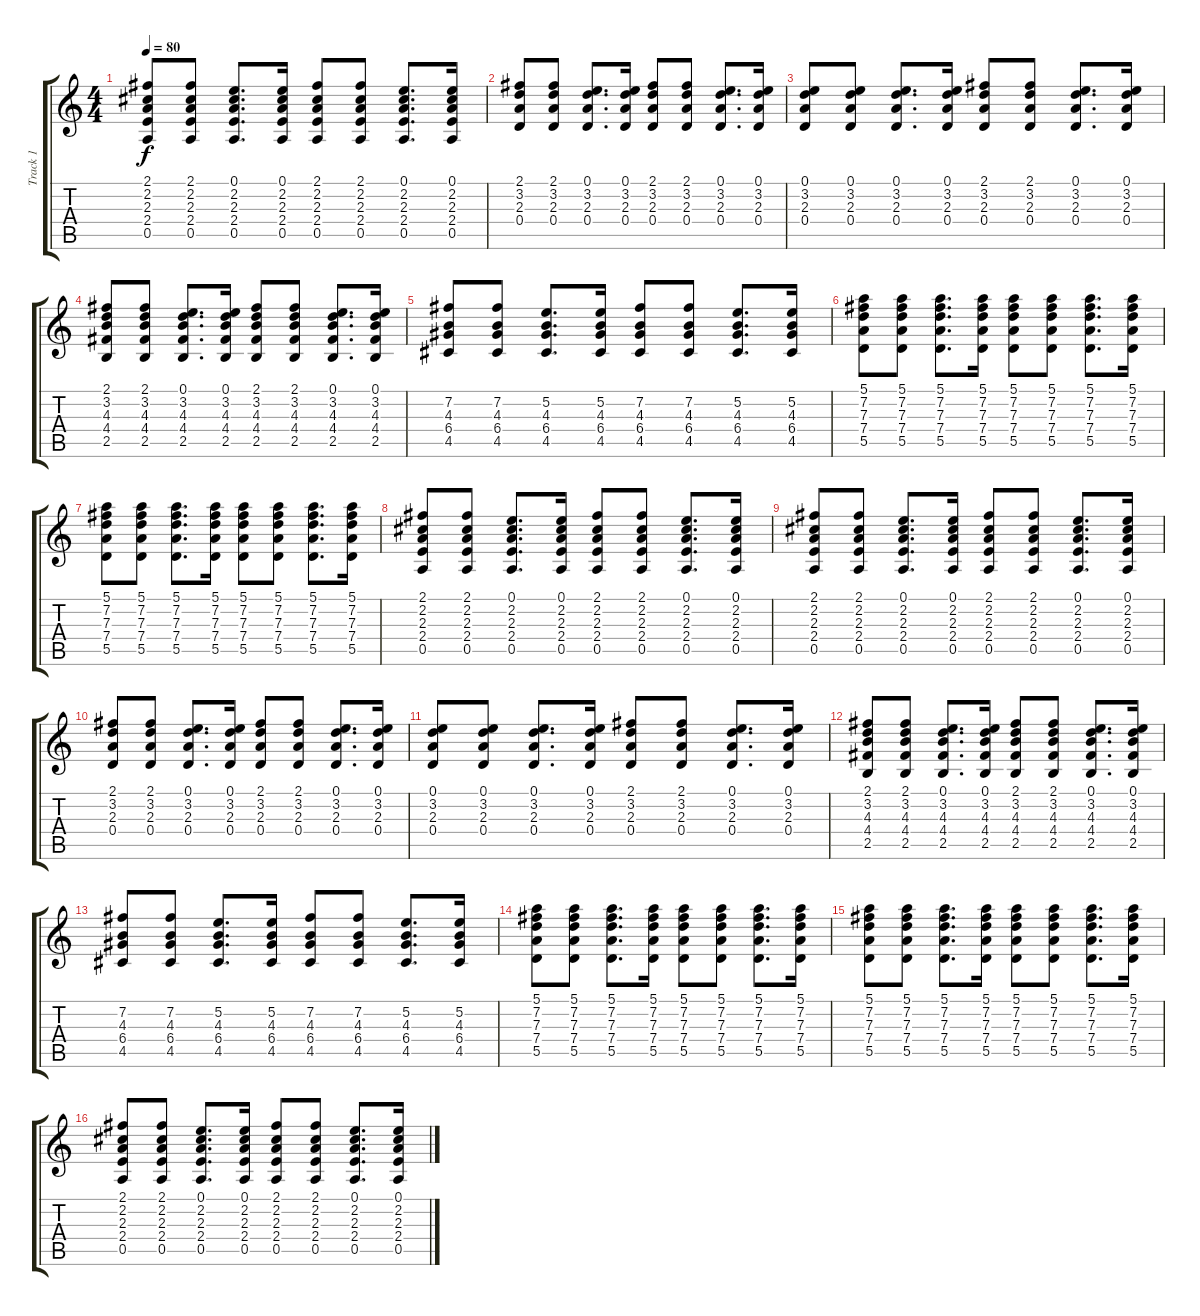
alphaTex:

\track ("Track 1" "Track 1") {instrument electricguitarclean}
\staff {score tabs}
\tuning (E4 B3 G3 D3 A2 E2) {hide}
\ts (4 4)
\tempo 80
\clef g2
\ks c
(2.1 2.2 2.3 2.4 0.5).8{dy f} (2.1 2.2 2.3 2.4 0.5).8 (0.1 2.2 2.3 2.4 0.5).8{d} (0.1 2.2 2.3 2.4 0.5).16 (2.1 2.2 2.3 2.4 0.5).8 (2.1 2.2 2.3 2.4 0.5).8 (0.1 2.2 2.3 2.4 0.5).8{d} (0.1 2.2 2.3 2.4 0.5).16 |
(2.1 3.2 2.3 0.4).8 (2.1 3.2 2.3 0.4).8 (0.1 3.2 2.3 0.4).8{d} (0.1 3.2 2.3 0.4).16 (2.1 3.2 2.3 0.4).8 (2.1 3.2 2.3 0.4).8 (0.1 3.2 2.3 0.4).8{d} (0.1 3.2 2.3 0.4).16 |
(0.1 3.2 2.3 0.4).8 (0.1 3.2 2.3 0.4).8 (0.1 3.2 2.3 0.4).8{d} (0.1 3.2 2.3 0.4).16 (2.1 3.2 2.3 0.4).8 (2.1 3.2 2.3 0.4).8 (0.1 3.2 2.3 0.4).8{d} (0.1 3.2 2.3 0.4).16 |
(2.1 3.2 4.3 4.4 2.5).8 (2.1 3.2 4.3 4.4 2.5).8 (0.1 3.2 4.3 4.4 2.5).8{d} (0.1 3.2 4.3 4.4 2.5).16 (2.1 3.2 4.3 4.4 2.5).8 (2.1 3.2 4.3 4.4 2.5).8 (0.1 3.2 4.3 4.4 2.5).8{d} (0.1 3.2 4.3 4.4 2.5).16 |
(7.2 4.3 6.4 4.5).8 (7.2 4.3 6.4 4.5).8 (5.2 4.3 6.4 4.5).8{d} (5.2 4.3 6.4 4.5).16 (7.2 4.3 6.4 4.5).8 (7.2 4.3 6.4 4.5).8 (5.2 4.3 6.4 4.5).8{d} (5.2 4.3 6.4 4.5).16 |
(5.1 7.2 7.3 7.4 5.5).8 (5.1 7.2 7.3 7.4 5.5).8 (5.1 7.2 7.3 7.4 5.5).8{d} (5.1 7.2 7.3 7.4 5.5).16 (5.1 7.2 7.3 7.4 5.5).8 (5.1 7.2 7.3 7.4 5.5).8 (5.1 7.2 7.3 7.4 5.5).8{d} (5.1 7.2 7.3 7.4 5.5).16 |
(5.1 7.2 7.3 7.4 5.5).8 (5.1 7.2 7.3 7.4 5.5).8 (5.1 7.2 7.3 7.4 5.5).8{d} (5.1 7.2 7.3 7.4 5.5).16 (5.1 7.2 7.3 7.4 5.5).8 (5.1 7.2 7.3 7.4 5.5).8 (5.1 7.2 7.3 7.4 5.5).8{d} (5.1 7.2 7.3 7.4 5.5).16 |
(2.1 2.2 2.3 2.4 0.5).8 (2.1 2.2 2.3 2.4 0.5).8 (0.1 2.2 2.3 2.4 0.5).8{d} (0.1 2.2 2.3 2.4 0.5).16 (2.1 2.2 2.3 2.4 0.5).8 (2.1 2.2 2.3 2.4 0.5).8 (0.1 2.2 2.3 2.4 0.5).8{d} (0.1 2.2 2.3 2.4 0.5).16 |
(2.1 2.2 2.3 2.4 0.5).8 (2.1 2.2 2.3 2.4 0.5).8 (0.1 2.2 2.3 2.4 0.5).8{d} (0.1 2.2 2.3 2.4 0.5).16 (2.1 2.2 2.3 2.4 0.5).8 (2.1 2.2 2.3 2.4 0.5).8 (0.1 2.2 2.3 2.4 0.5).8{d} (0.1 2.2 2.3 2.4 0.5).16 |
(2.1 3.2 2.3 0.4).8 (2.1 3.2 2.3 0.4).8 (0.1 3.2 2.3 0.4).8{d} (0.1 3.2 2.3 0.4).16 (2.1 3.2 2.3 0.4).8 (2.1 3.2 2.3 0.4).8 (0.1 3.2 2.3 0.4).8{d} (0.1 3.2 2.3 0.4).16 |
(0.1 3.2 2.3 0.4).8 (0.1 3.2 2.3 0.4).8 (0.1 3.2 2.3 0.4).8{d} (0.1 3.2 2.3 0.4).16 (2.1 3.2 2.3 0.4).8 (2.1 3.2 2.3 0.4).8 (0.1 3.2 2.3 0.4).8{d} (0.1 3.2 2.3 0.4).16 |
(2.1 3.2 4.3 4.4 2.5).8 (2.1 3.2 4.3 4.4 2.5).8 (0.1 3.2 4.3 4.4 2.5).8{d} (0.1 3.2 4.3 4.4 2.5).16 (2.1 3.2 4.3 4.4 2.5).8 (2.1 3.2 4.3 4.4 2.5).8 (0.1 3.2 4.3 4.4 2.5).8{d} (0.1 3.2 4.3 4.4 2.5).16 |
(7.2 4.3 6.4 4.5).8 (7.2 4.3 6.4 4.5).8 (5.2 4.3 6.4 4.5).8{d} (5.2 4.3 6.4 4.5).16 (7.2 4.3 6.4 4.5).8 (7.2 4.3 6.4 4.5).8 (5.2 4.3 6.4 4.5).8{d} (5.2 4.3 6.4 4.5).16 |
(5.1 7.2 7.3 7.4 5.5).8 (5.1 7.2 7.3 7.4 5.5).8 (5.1 7.2 7.3 7.4 5.5).8{d} (5.1 7.2 7.3 7.4 5.5).16 (5.1 7.2 7.3 7.4 5.5).8 (5.1 7.2 7.3 7.4 5.5).8 (5.1 7.2 7.3 7.4 5.5).8{d} (5.1 7.2 7.3 7.4 5.5).16 |
(5.1 7.2 7.3 7.4 5.5).8 (5.1 7.2 7.3 7.4 5.5).8 (5.1 7.2 7.3 7.4 5.5).8{d} (5.1 7.2 7.3 7.4 5.5).16 (5.1 7.2 7.3 7.4 5.5).8 (5.1 7.2 7.3 7.4 5.5).8 (5.1 7.2 7.3 7.4 5.5).8{d} (5.1 7.2 7.3 7.4 5.5).16 |
(2.1 2.2 2.3 2.4 0.5).8 (2.1 2.2 2.3 2.4 0.5).8 (0.1 2.2 2.3 2.4 0.5).8{d} (0.1 2.2 2.3 2.4 0.5).16 (2.1 2.2 2.3 2.4 0.5).8 (2.1 2.2 2.3 2.4 0.5).8 (0.1 2.2 2.3 2.4 0.5).8{d} (0.1 2.2 2.3 2.4 0.5).16
